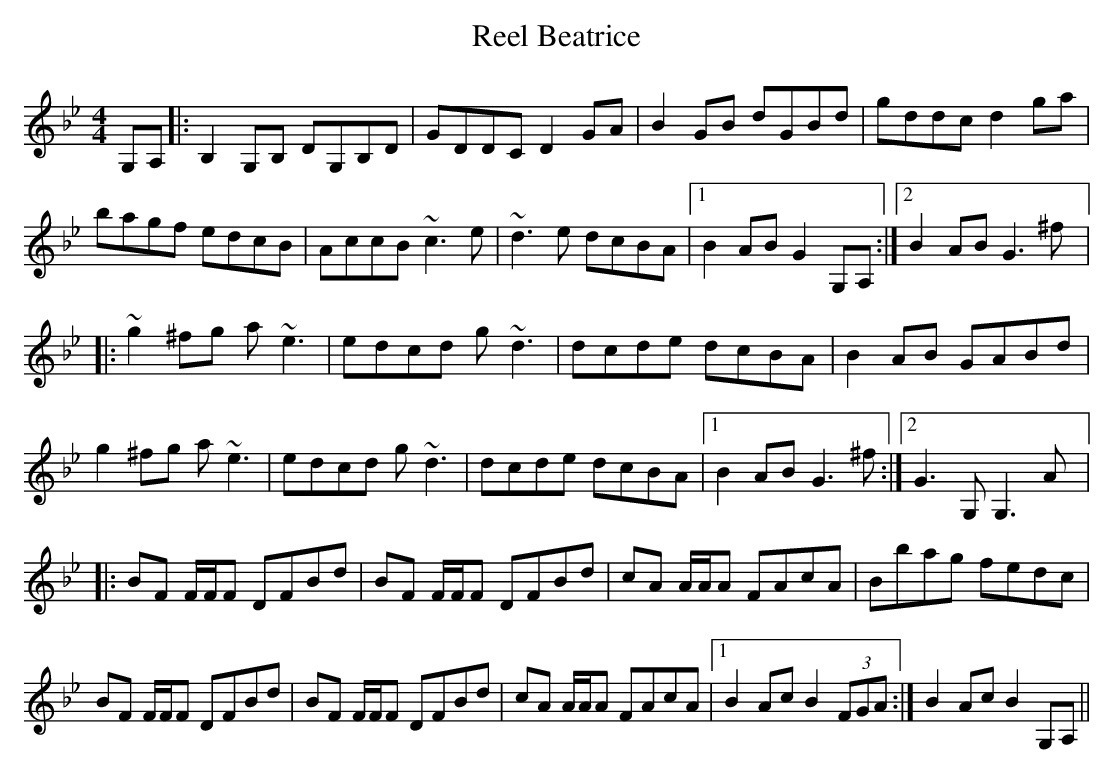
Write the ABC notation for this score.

X:1
T:Reel Beatrice
M:4/4
L:1/8
K:GMin
G,A, |: B,2G,B, DG,B,D | GDDC D2GA | B2GB dGBd | gddc d2ga |
!bagf edcB | AccB ~c3e | ~d3e dcBA |1 B2AB G2G,A, :|2 B2AB G3^f |:
!~g2^fg a~e3 | edcd g~d3 | dcde dcBA | B2AB GABd |
!g2^fg a~e3 | edcd g~d3 | dcde dcBA |1 B2AB G3^f :|2 G3G, G,3A |:
!BF F/2F/2F DFBd | BF F/2F/2F DFBd | cA A/2A/2A FAcA | Bbag fedc |
!BF F/2F/2F DFBd | BF F/2F/2F DFBd | cA A/2A/2A FAcA |1 B2Ac B2 (3FGA :|
2 B2Ac B2G,A,||
